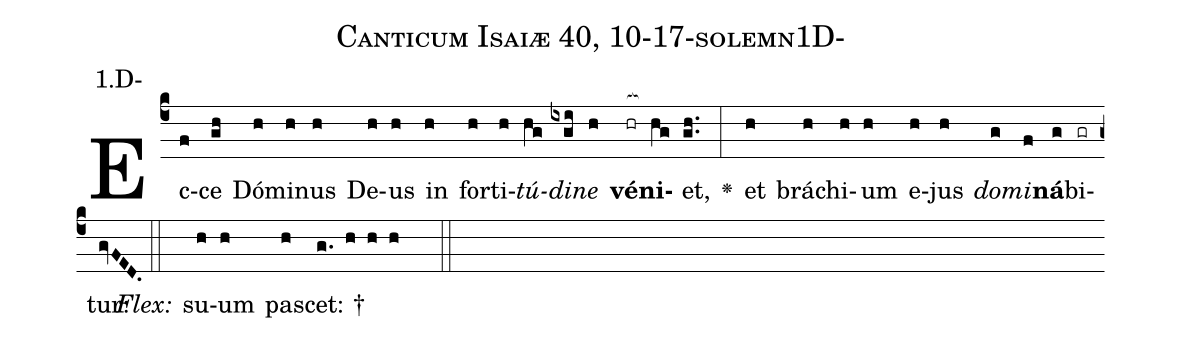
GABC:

name: Canticum Isaiæ 40, 10-17-solemn1D-;
annotation: 1.D-;
%%
(c4)Ec(f)ce(gh) Dó(h)mi(h)nus(h) De(h)us(h) in(h) for(h)ti(h)<i>tú</i>(hg)<i>di</i>(ixgi)<i>ne</i>(h) <b>vé</b>(hr[ocb:1{])<b>ni</b>(hg[ocb:0}])et,(gh..) <v>\greheightstar</v>(:) et(h) brá(h)chi(h)um(h) e(h)jus(h) <i>do</i>(g)<i>mi</i>(f)<b>ná</b>(g)bi(gr)tur:(gvFED.) (::)
<i>Flex:</i>()  su(h)um(h) pa(h)scet: †(g. h h h  ::)

%E(h) u(h) o(g) u(f) a(g) e.(gvFED.) (::)
